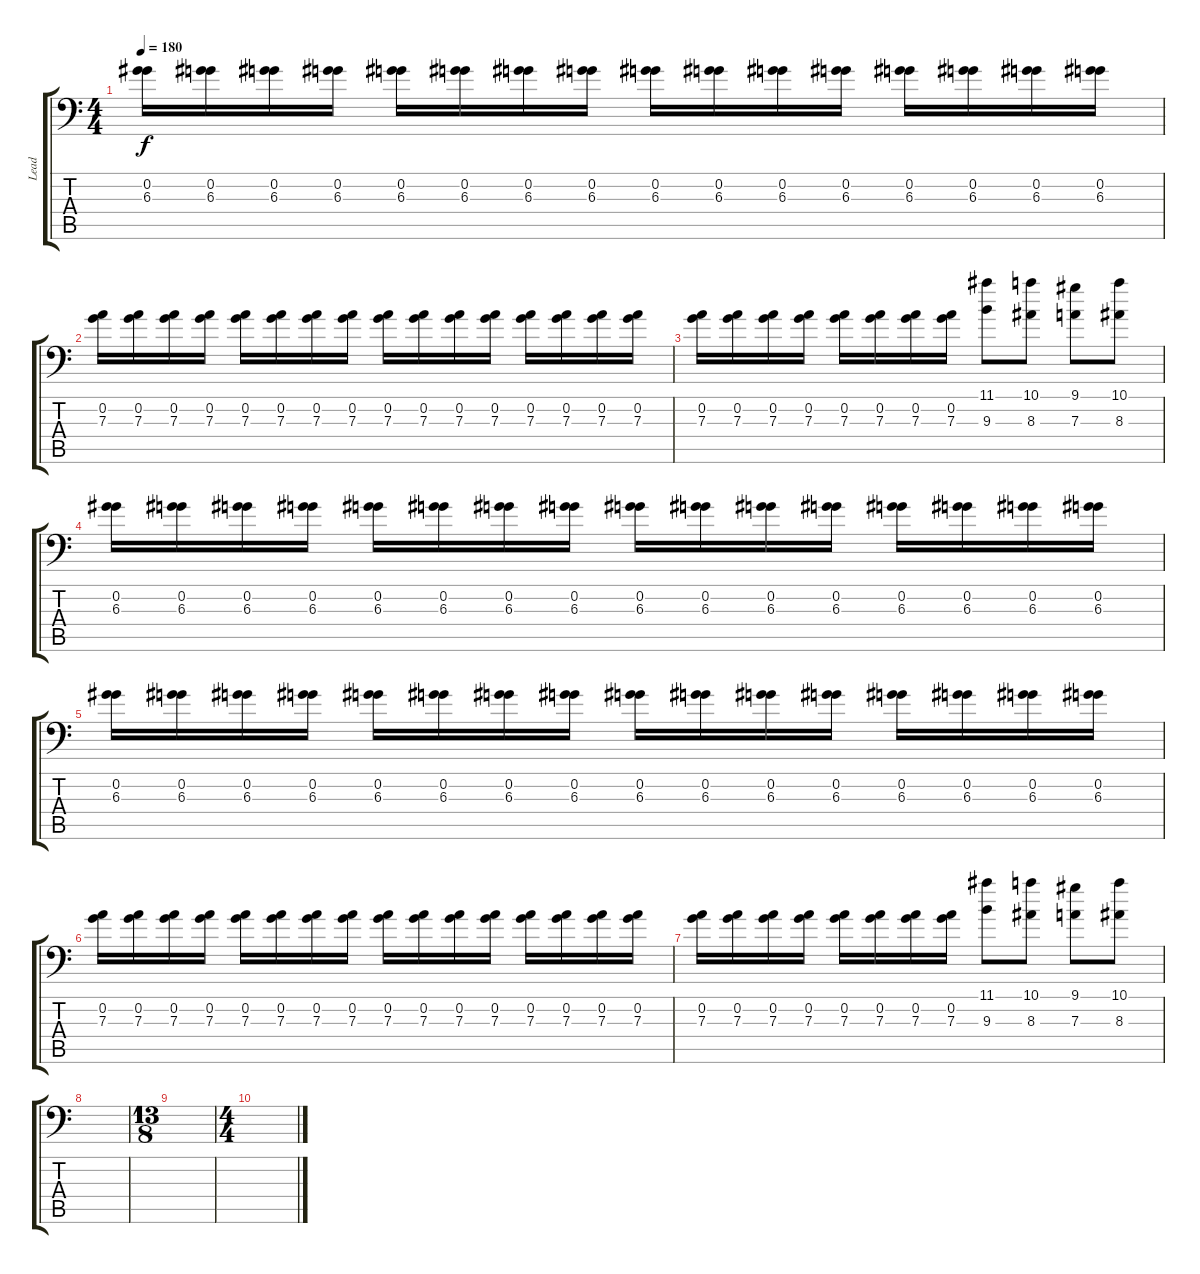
\track ("Lead" "Lead") {instrument distortionguitar}
\staff {score tabs}
\tuning (B3 G3 D3 A2 E2 A1) {hide}
\ts (4 4)
\tempo 180
\clef f4
\ks c
(0.2 6.3).16{dy f} (0.2 6.3).16 (0.2 6.3).16 (0.2 6.3).16 (0.2 6.3).16 (0.2 6.3).16 (0.2 6.3).16 (0.2 6.3).16 (0.2 6.3).16 (0.2 6.3).16 (0.2 6.3).16 (0.2 6.3).16 (0.2 6.3).16 (0.2 6.3).16 (0.2 6.3).16 (0.2 6.3).16 |
(0.2 7.3).16 (0.2 7.3).16 (0.2 7.3).16 (0.2 7.3).16 (0.2 7.3).16 (0.2 7.3).16 (0.2 7.3).16 (0.2 7.3).16 (0.2 7.3).16 (0.2 7.3).16 (0.2 7.3).16 (0.2 7.3).16 (0.2 7.3).16 (0.2 7.3).16 (0.2 7.3).16 (0.2 7.3).16 |
(0.2 7.3).16 (0.2 7.3).16 (0.2 7.3).16 (0.2 7.3).16 (0.2 7.3).16 (0.2 7.3).16 (0.2 7.3).16 (0.2 7.3).16 (11.1 9.3).8 (10.1 8.3).8 (9.1 7.3).8 (10.1 8.3).8 |
(0.2 6.3).16 (0.2 6.3).16 (0.2 6.3).16 (0.2 6.3).16 (0.2 6.3).16 (0.2 6.3).16 (0.2 6.3).16 (0.2 6.3).16 (0.2 6.3).16 (0.2 6.3).16 (0.2 6.3).16 (0.2 6.3).16 (0.2 6.3).16 (0.2 6.3).16 (0.2 6.3).16 (0.2 6.3).16 |
(0.2 6.3).16 (0.2 6.3).16 (0.2 6.3).16 (0.2 6.3).16 (0.2 6.3).16 (0.2 6.3).16 (0.2 6.3).16 (0.2 6.3).16 (0.2 6.3).16 (0.2 6.3).16 (0.2 6.3).16 (0.2 6.3).16 (0.2 6.3).16 (0.2 6.3).16 (0.2 6.3).16 (0.2 6.3).16 |
(0.2 7.3).16 (0.2 7.3).16 (0.2 7.3).16 (0.2 7.3).16 (0.2 7.3).16 (0.2 7.3).16 (0.2 7.3).16 (0.2 7.3).16 (0.2 7.3).16 (0.2 7.3).16 (0.2 7.3).16 (0.2 7.3).16 (0.2 7.3).16 (0.2 7.3).16 (0.2 7.3).16 (0.2 7.3).16 |
(0.2 7.3).16 (0.2 7.3).16 (0.2 7.3).16 (0.2 7.3).16 (0.2 7.3).16 (0.2 7.3).16 (0.2 7.3).16 (0.2 7.3).16 (11.1 9.3).8 (10.1 8.3).8 (9.1 7.3).8 (10.1 8.3).8 |
|
\ts (13 8)
|
\ts (4 4)
